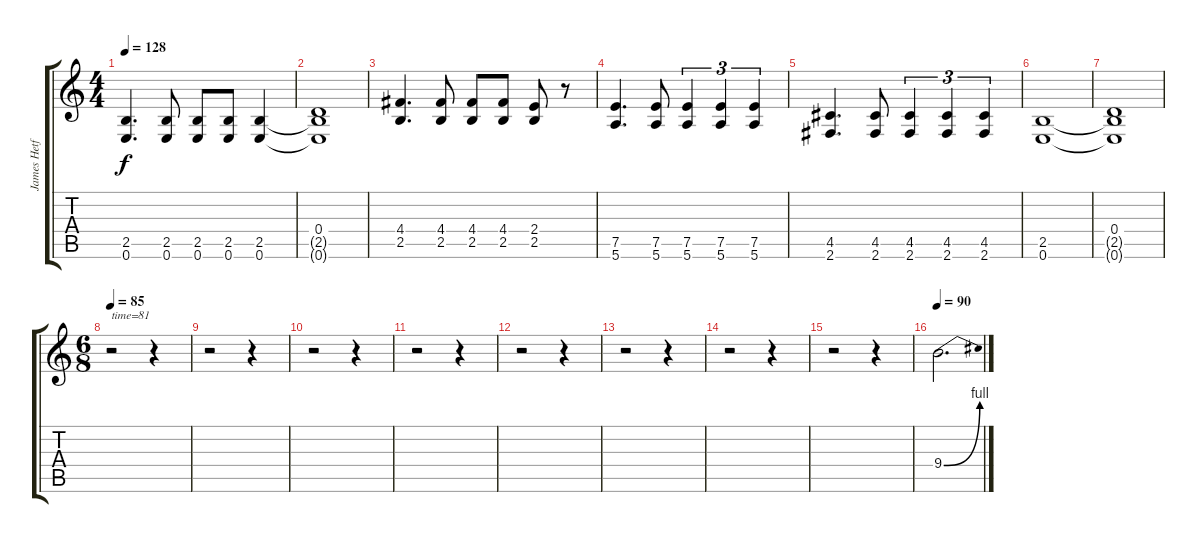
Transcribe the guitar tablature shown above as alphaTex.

\track ("James Hetfield" "James Hetf") {instrument distortionguitar}
\staff {score tabs}
\tuning (E4 B3 G3 D3 A2 E2) {hide}
\ts (4 4)
\tempo 128
\clef g2
\ks c
(2.5 0.6).4{d dy f} (2.5 0.6).8 (2.5 0.6).8 (2.5 0.6).8 (2.5 0.6).4 |
(0.4 2.5{t} 0.6{t}).1 |
(4.4 2.5).4{d} (4.4 2.5).8 (4.4 2.5).8 (4.4 2.5).8 (2.4 2.5).8 r.8 |
(7.5 5.6).4{d} (7.5 5.6).8 (7.5 5.6).4{tu (3 2)} (7.5 5.6).4{tu (3 2)} (7.5 5.6).4{tu (3 2)} |
(4.5 2.6).4{d} (4.5 2.6).8 (4.5 2.6).4{tu (3 2)} (4.5 2.6).4{tu (3 2)} (4.5 2.6).4{tu (3 2)} |
(2.5 0.6).1 |
(0.4 2.5{t} 0.6{t}).1 |
\ts (6 8)
\tempo 85
r.2{txt "time=81"} r.4 |
r.2 r.4 |
r.2 r.4 |
r.2 r.4 |
r.2 r.4 |
r.2 r.4 |
r.2 r.4 |
r.2 r.4 |
\tempo 90
9.4{be (bend 0 0 60 4)}.2{d}
